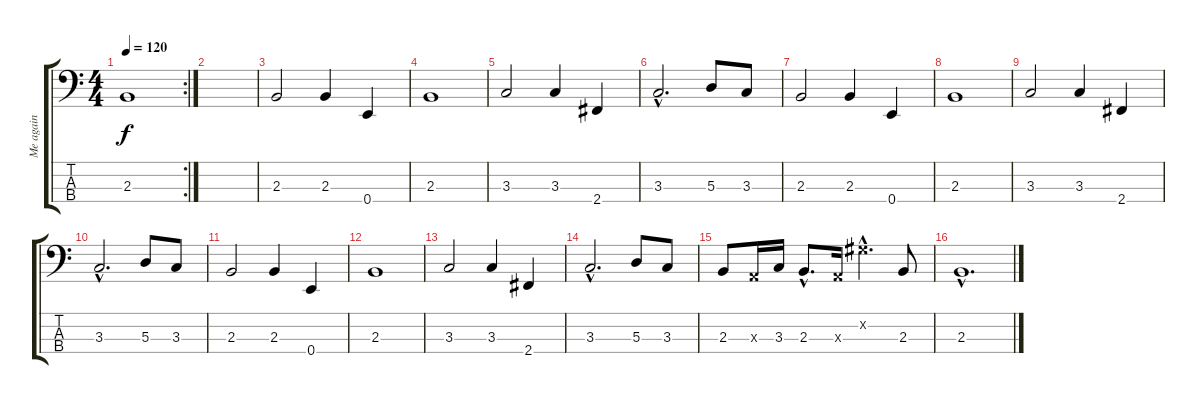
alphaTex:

\track ("Me again" "Me again") {instrument slapbass1}
\staff {score tabs}
\tuning (G2 D2 A1 E1) {hide}
\rc 2
\ts (4 4)
\tempo 120
\clef f4
\ks c
2.3.1{dy f} |
|
2.3.2{volume 12 instrument electricbassfinger} 2.3.4 0.4.4 |
2.3.1 |
3.3.2 3.3.4 2.4.4 |
3.3{hac}.2{d} 5.3.8 3.3.8 |
2.3.2 2.3.4 0.4.4 |
2.3.1 |
3.3.2 3.3.4 2.4.4 |
3.3{hac}.2{d} 5.3.8 3.3.8 |
2.3.2 2.3.4 0.4.4 |
2.3.1 |
3.3.2 3.3.4 2.4.4 |
3.3{hac}.2{d} 5.3.8 3.3.8 |
2.3.8{instrument slapbass1} 0.3{x}.16 3.3.16 2.3{hac}.8{d} 0.3{x}.16 6.2{hac x}.4{d} 2.3.8 |
2.3{hac}.1{d}
